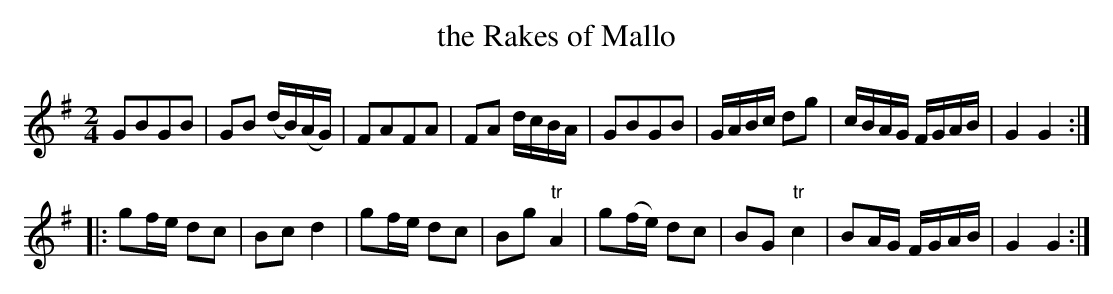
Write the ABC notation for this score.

X:1
T:the Rakes of Mallo
M:2/4
L:1/8
K:G
GBGB| GB (d/B/)(A/G/)| FAFA| FA d/c/B/A/| \
GBGB| G/A/B/c/ dg| c/B/A/G/ F/G/A/B/| G2 G2:|
|:gf/e/ dc| Bc d2| gf/e/ dc| Bg "tr"A2|\
g(f/e/) dc| BG "tr"c2| BA/G/ F/G/A/B/| G2 G2:|
